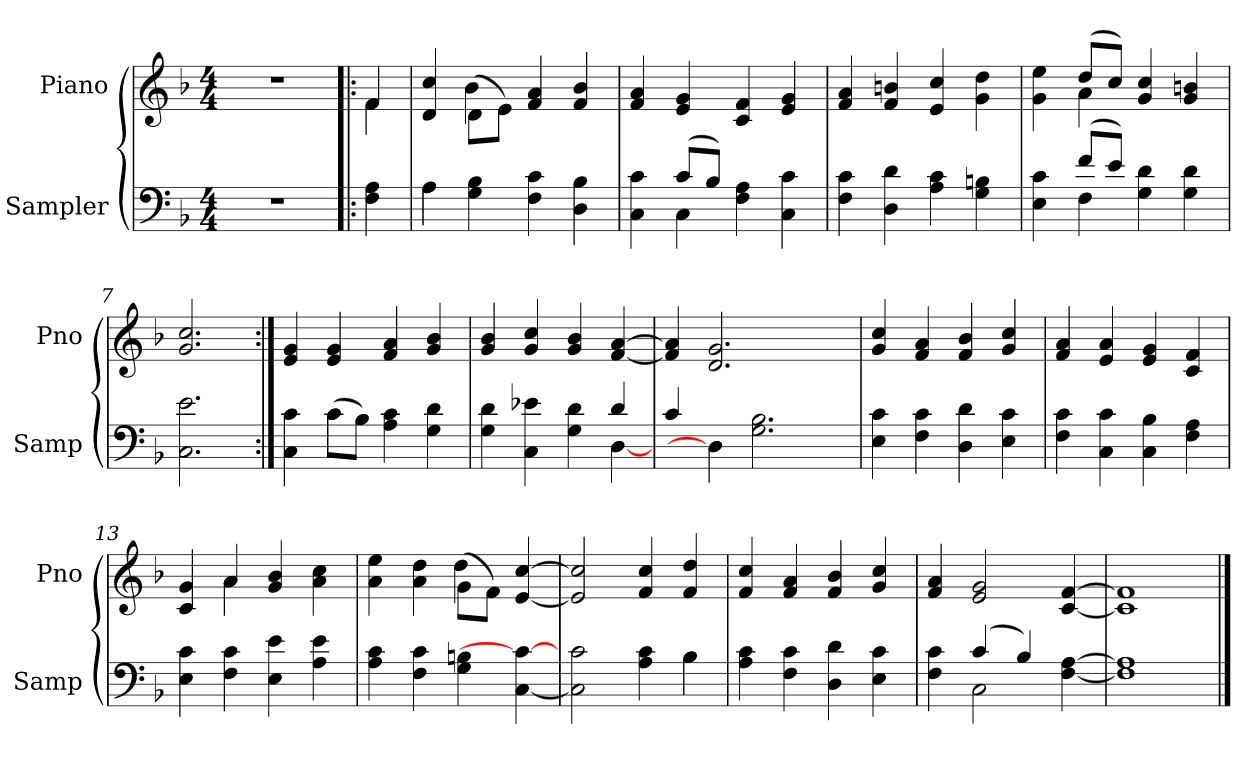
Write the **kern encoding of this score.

**kern	**kern
*part2	*part1
*staff2	*staff1
*I"Sampler	*I"Piano
*I'Samp	*I'Pno
*clefF4	*clefG2
*k[b-]	*k[b-]
*F:	*F:
*M4/4	*M4/4
=1	=1
1r	1r
=2!|:	=2!|:
*	*^
4F 4A	4f/	4f
=3	=3	=3
*^	*	*
4A\	4A	4d 4cc	4ryy
4G 4B-	2.ryy	(8d\L	4b-
.	.	8e\J)	.
4F 4c	.	4f 4a	2ryy
4D 4B-	.	4f 4b-	.
*	*	*v	*v
=4	=4	=4
4C 4c	4ryy	4f 4a
(8c/L	4C	4e 4g
8B-/J)	.	.
4F 4A	2ryy	4c 4f
4C 4c	.	4e 4g
*v	*v	*
=5	=5
4F 4c	4f 4a
4D 4d	4f 4bn
4A 4c	4e 4cc
4G 4Bn	4g 4dd
=6	=6
*^	*^
4E 4c	4ryy	4g 4ee	4ryy
(8f/L	4F	(8dd/L	4a
8e/J)	.	8cc/J)	.
4G 4d	2ryy	4g 4cc	2ryy
4G 4d	.	4g 4bn	.
*v	*v	*	*
*	*v	*v
=7	=7
2.C 2.e	2.g 2.cc
=8:|!	=8:|!
*^	*
4C 4c	4ryy	4e 4g
(8c\L	4c	4e 4g
8B-\J)	.	.
4A 4c	2ryy	4f 4a
4G 4d	.	4g 4b-
=9	=9	=9
4G 4d	2.ryy	4g 4b-
4C 4e-X	.	4g 4cc
4G 4d	.	4g 4b-
(4d/	[4D)	[4f [4a
*v	*v	*
=10	=10
4c/	4f/] 4a/]
4D]	2.d 2.g
2.G 2.B-	.
.	4ryy
=11	=11
4E 4c	4g 4cc
4F 4c	4f 4a
4D 4d	4f 4b-
4E 4c	4g 4cc
=12	=12
4F 4c	4f 4a
4C 4c	4e 4a
4C 4B-	4e 4g
4F 4A	4c 4f
=13	=13
*	*^
4E 4c	4c 4g	4ryy
4F 4c	4a/	4a
4E 4e	4g 4b-	2ryy
4A 4e	4a 4cc	.
=14	=14	=14
4A 4c	4a 4ee	2ryy
4F 4c	4a 4dd	.
4G 4Bn	(8g\L	4dd
.	8f\J)	.
[4C 4c_	[4e [4cc	4ryy
*	*v	*v
=15	=15
*^	*
2C\] 2c\	2.ryy	2e/] 2cc/]
4A 4c	.	4f 4cc
4B-\	4B-	4f 4dd
*v	*v	*
=16	=16
4A 4c	4f 4cc
4F 4c	4f 4a
4D 4d	4f 4b-
4E 4c	4g 4cc
=17	=17
*^	*
4F 4c	4ryy	4f 4a
(4c/	2C	2e 2g
4B-/)	.	.
[4F [4A	4ryy	[4c [4f
*v	*v	*
=18	=18
1F] 1A]	1c] 1f]
==	==
*-	*-
